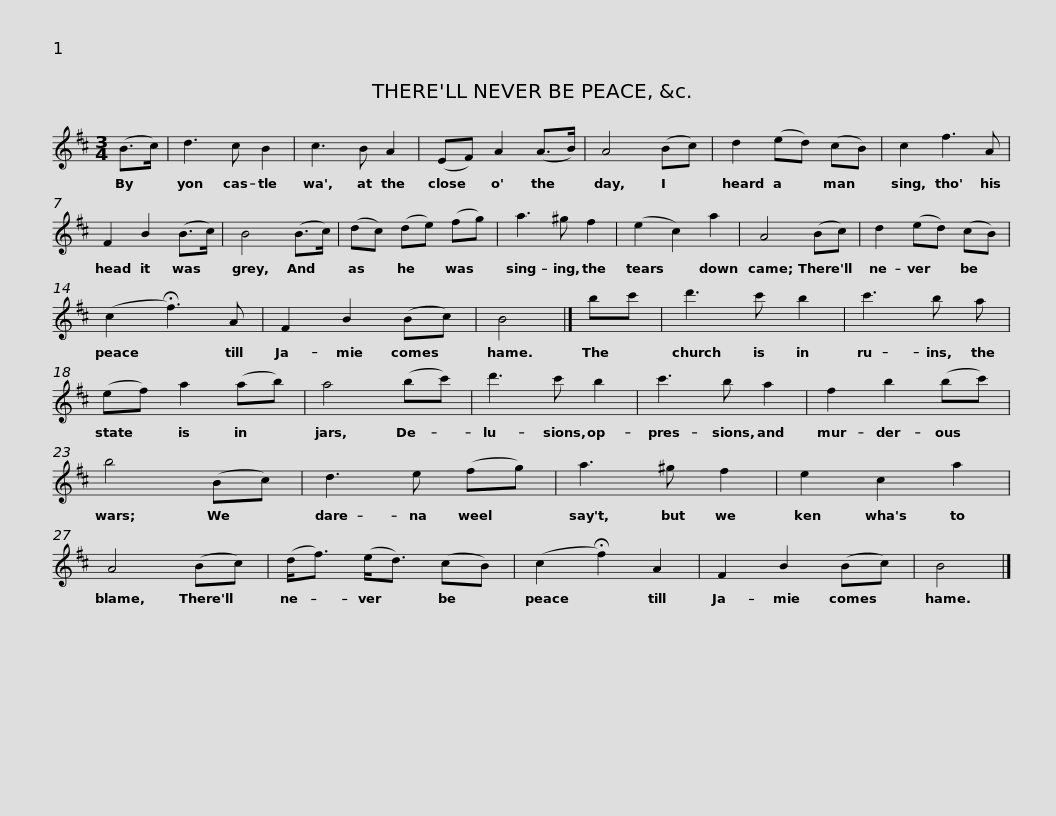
X:1
L:1/8
M:3/4
I:linebreak $
K:Bmin
V:1 treble
V:1
 (B>c) | d3 c B2 | c3 B A2 | (EF) A2 (A>B) | A4 (Bc) | %5
 d2 (ed) (cB) | c2 f3 A | F2 B2 (B>c) |$ B4 (B>c) | (dc) (de) (fg) | %10
 a3 ^g f2 | (e2 c2) a2 | A4 (Bc) | d2 (ed) (cB) | (c2 !fermata!f3) A |$ %15
 F2 B2 (Bc) | B4 |] bc' | d'3 c' b2 | c'3 b a | %20
 (ef) a2 (ab) | a4 (bc') | d'3 c' b2 |$ c'3 b a2 | f2 b2 (bc') | %25
 b4 (Bc) | d3 e (fg) | a3 ^g f2 | e2 c2 a2 |$ A4 (Bc) | %30
 (d<f) (e<d) (cB) | (c2 !fermata!f2) A2 | F2 B2 (Bc) | B4 |] %34
